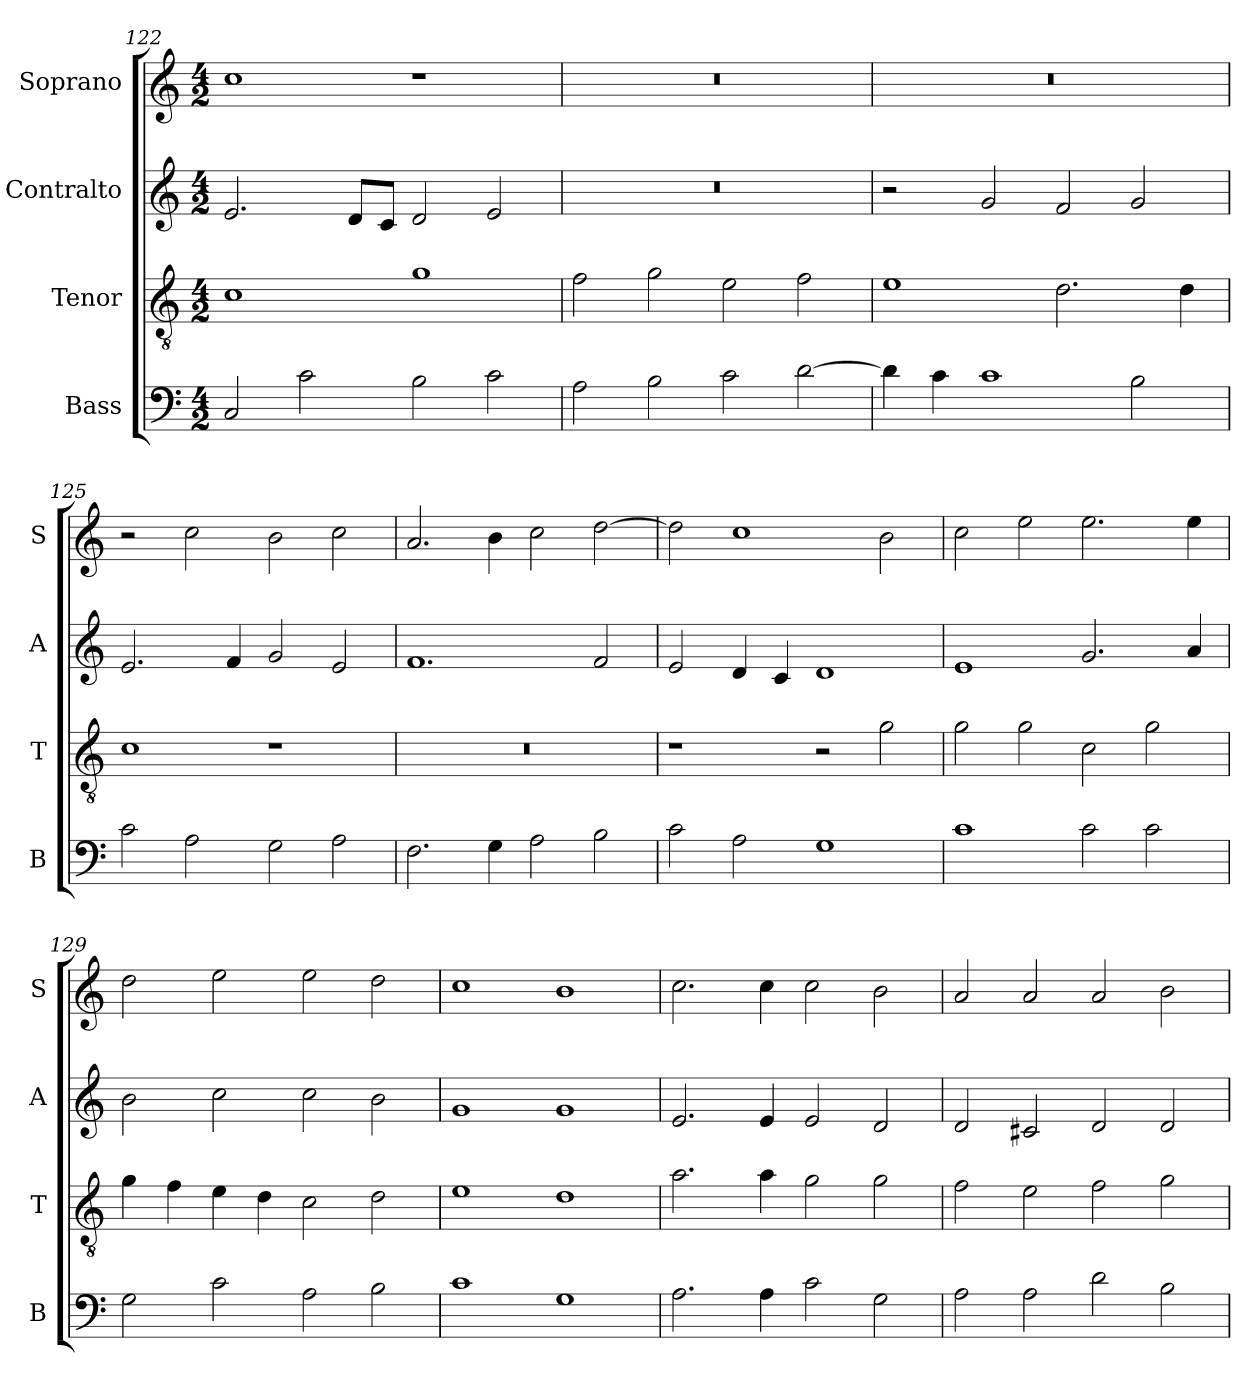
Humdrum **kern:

**kern	**kern	**kern	**kern
*part4	*part3	*part2	*part1
*staff4	*staff3	*staff2	*staff1
*I"Bass	*I"Tenor	*I"Contralto	*I"Soprano
*I'B	*I'T	*I'A	*I'S
*clefF4	*clefGv2	*clefG2	*clefG2
*k[]	*k[]	*k[]	*k[]
*G:mix	*G:mix	*G:mix	*G:mix
*M4/2	*M4/2	*M4/2	*M4/2
=122	=122	=122	=122
2C	1c	2.e	1cc
2c	.	.	.
.	.	8d/L	.
.	.	8c/J	.
2B	1g	2d	1r
2c	.	2e	.
=123	=123	=123	=123
2A	2f	0r	0r
2B	2g	.	.
2c	2e	.	.
[2d	2f	.	.
=124	=124	=124	=124
4d]	1e	2r	0r
4c	.	.	.
1c	.	2g	.
.	2.d	2f	.
2B	.	2g	.
.	4d	.	.
=125	=125	=125	=125
2c	1c	2.e	2r
2A	.	.	2cc
.	.	4f	.
2G	1r	2g	2b
2A	.	2e	2cc
=126	=126	=126	=126
2.F	0r	1.f	2.a
4G	.	.	4b
2A	.	.	2cc
2B	.	2f	[2dd
=127	=127	=127	=127
2c	1r	2e	2dd]
2A	.	4d	1cc
.	.	4c	.
1G	2r	1d	.
.	2g	.	2b
=128	=128	=128	=128
1c	2g	1e	2cc
.	2g	.	2ee
2c	2c	2.g	2.ee
2c	2g	.	.
.	.	4a	4ee
=129	=129	=129	=129
2G	4g	2b	2dd
.	4f	.	.
2c	4e	2cc	2ee
.	4d	.	.
2A	2c	2cc	2ee
2B	2d	2b	2dd
=130	=130	=130	=130
1c	1e	1g	1cc
1G	1d	1g	1b
=131	=131	=131	=131
2.A	2.a	2.e	2.cc
4A	4a	4e	4cc
2c	2g	2e	2cc
2G	2g	2d	2b
=132	=132	=132	=132
2A	2f	2d	2a
2A	2e	2c#X	2a
2d	2f	2d	2a
2B	2g	2d	2b
=	=	=	=
*-	*-	*-	*-
